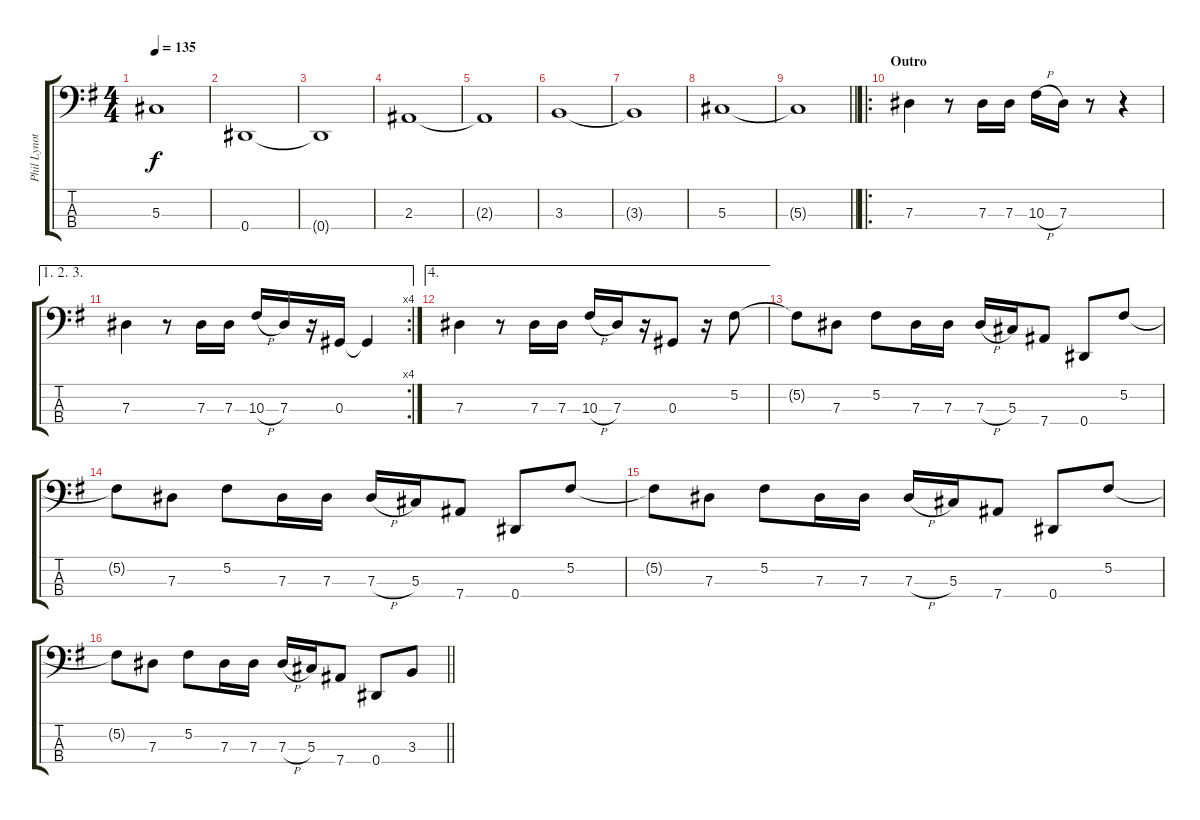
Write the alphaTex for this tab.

\track ("Phil Lynott" "Phil Lynot") {instrument electricbasspick}
\staff {score tabs}
\tuning (Gb2 Db2 Ab1 Eb1) {hide}
\ts (4 4)
\tempo 135
\clef f4
\ks eminor
5.3{t}.1{dy f} |
0.4.1 |
0.4{t}.1 |
2.3.1 |
2.3{t}.1 |
3.3.1 |
3.3{t}.1 |
5.3.1 |
\barLineRight lightlight
5.3{t}.1 |
\ro
\section ("" "Outro")
7.3.4 r.8 7.3.16 7.3.16 10.3{h}.16 7.3.16 r.8 r.4 |
\ae (1 2 3)
\rc 4
7.3.4 r.8 7.3.16 7.3.16 10.3{h}.16 7.3.16 r.16 0.3.16 0.3{t}.4 |
\ae 4
7.3.4 r.8 7.3.16 7.3.16 10.3{h}.16 7.3.16 r.16 0.3.8 r.16 5.2.8 |
5.2{t}.8 7.3.8 5.2.8 7.3.16 7.3.16 7.3{h}.16 5.3.16 7.4.8 0.4.8 5.2.8 |
5.2{t}.8 7.3.8 5.2.8 7.3.16 7.3.16 7.3{h}.16 5.3.16 7.4.8 0.4.8 5.2.8 |
5.2{t}.8 7.3.8 5.2.8 7.3.16 7.3.16 7.3{h}.16 5.3.16 7.4.8 0.4.8 5.2.8 |
\barLineRight lightlight
5.2{t}.8 7.3.8 5.2.8 7.3.16 7.3.16 7.3{h}.16 5.3.16 7.4.8 0.4.8 3.3.8
